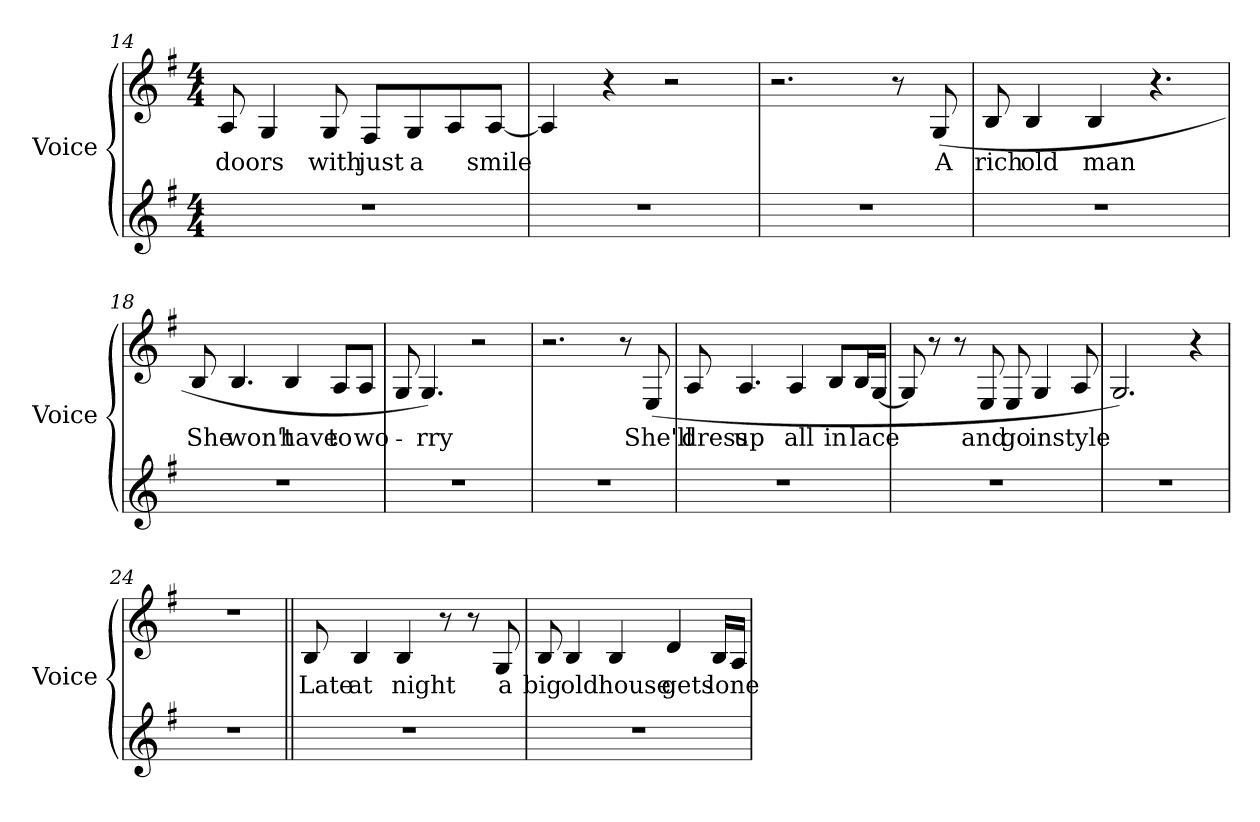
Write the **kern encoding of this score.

**kern	**kern	**text
*part2	*part1	*part1
*staff2	*staff1	*staff1
*I"Voice	*I"Voice	*
*I'Voice	*I'Voice	*
!!LO:LB:g=z
*clefG2	*clefG2	*
*k[f#]	*k[f#]	*
*G:	*G:	*
*M4/4	*M4/4	*
=14	=14	=14
!	!	!LO:LY:b:color=#000000
1r	8Ai/	doors
.	4Gi/	.
!	!	!LO:LY:b:color=#000000
.	8Gi/	with
!	!	!LO:LY:b:color=#000000
.	8F#i/L	just
!	!	!LO:LY:b:color=#000000
.	8Gi/	a
.	8Ai/	.
!	!	!LO:LY:b:color=#000000
.	[8Ai/J	smile
=15	=15	=15
1r	4Ai/]	.
.	4r	.
.	2r	.
=16	=16	=16
1r	2.r	.
.	8r	.
!	!	!LO:LY:b:color=#000000
.	(8Gi/	A
=17	=17	=17
!	!	!LO:LY:b:color=#000000
1r	8Bi/	rich
!	!	!LO:LY:b:color=#000000
.	4Bi/	old
!	!	!LO:LY:b:color=#000000
.	4Bi/	man
.	4.r	.
=18	=18	=18
!	!	!LO:LY:b:color=#000000
1r	8Bi/	She
!	!	!LO:LY:b:color=#000000
.	4.Bi/	won't
!	!	!LO:LY:b:color=#000000
.	4Bi/	have
!	!	!LO:LY:b:color=#000000
.	8Ai/L	to
!	!	!LO:LY:b:color=#000000
.	8Ai/J	wo-
!!LO:LB:g=z
=19	=19	=19
1r	8Gi/	.
!	!	!LO:LY:b:color=#000000
.	4.Gi/)	-rry
.	2r	.
=20	=20	=20
1r	2.r	.
.	8r	.
!	!	!LO:LY:b:color=#000000
.	(8Ei/	She'll
=21	=21	=21
!	!	!LO:LY:b:color=#000000
1r	8Ai/	dress
!	!	!LO:LY:b:color=#000000
.	4.Ai/	up
!	!	!LO:LY:b:color=#000000
.	4Ai/	all
!	!	!LO:LY:b:color=#000000
.	8Bi/L	in
!	!	!LO:LY:b:color=#000000
.	16Bi/L	lace
.	[16Gi/JJ	.
=22	=22	=22
1r	8Gi/]	.
.	8r	.
.	8r	.
!	!	!LO:LY:b:color=#000000
.	8Ei/	and
!	!	!LO:LY:b:color=#000000
.	8Ei/	go
!	!	!LO:LY:b:color=#000000
.	4Gi/	in
!	!	!LO:LY:b:color=#000000
.	8Ai/	style
=23	=23	=23
1r	2.Gi/)	.
.	4r	.
!!LO:PB:g=z
=24	=24	=24
1r	1r	.
=25||	=25||	=25||
!	!	!LO:LY:b:color=#000000
1r	8Bi/	Late
!	!	!LO:LY:b:color=#000000
.	4Bi/	at
!	!	!LO:LY:b:color=#000000
.	4Bi/	night
.	8r	.
.	8r	.
!	!	!LO:LY:b:color=#000000
.	8Gi/	a
=26	=26	=26
!	!	!LO:LY:b:color=#000000
1r	8Bi/	big
!	!	!LO:LY:b:color=#000000
.	4Bi/	old
!	!	!LO:LY:b:color=#000000
.	4Bi/	house
!	!	!LO:LY:b:color=#000000
.	4di/	gets
!	!	!LO:LY:b:color=#000000
.	16Bi/LL	lone-
.	16Ai/JJ	.
=	=	=
*-	*-	*-
